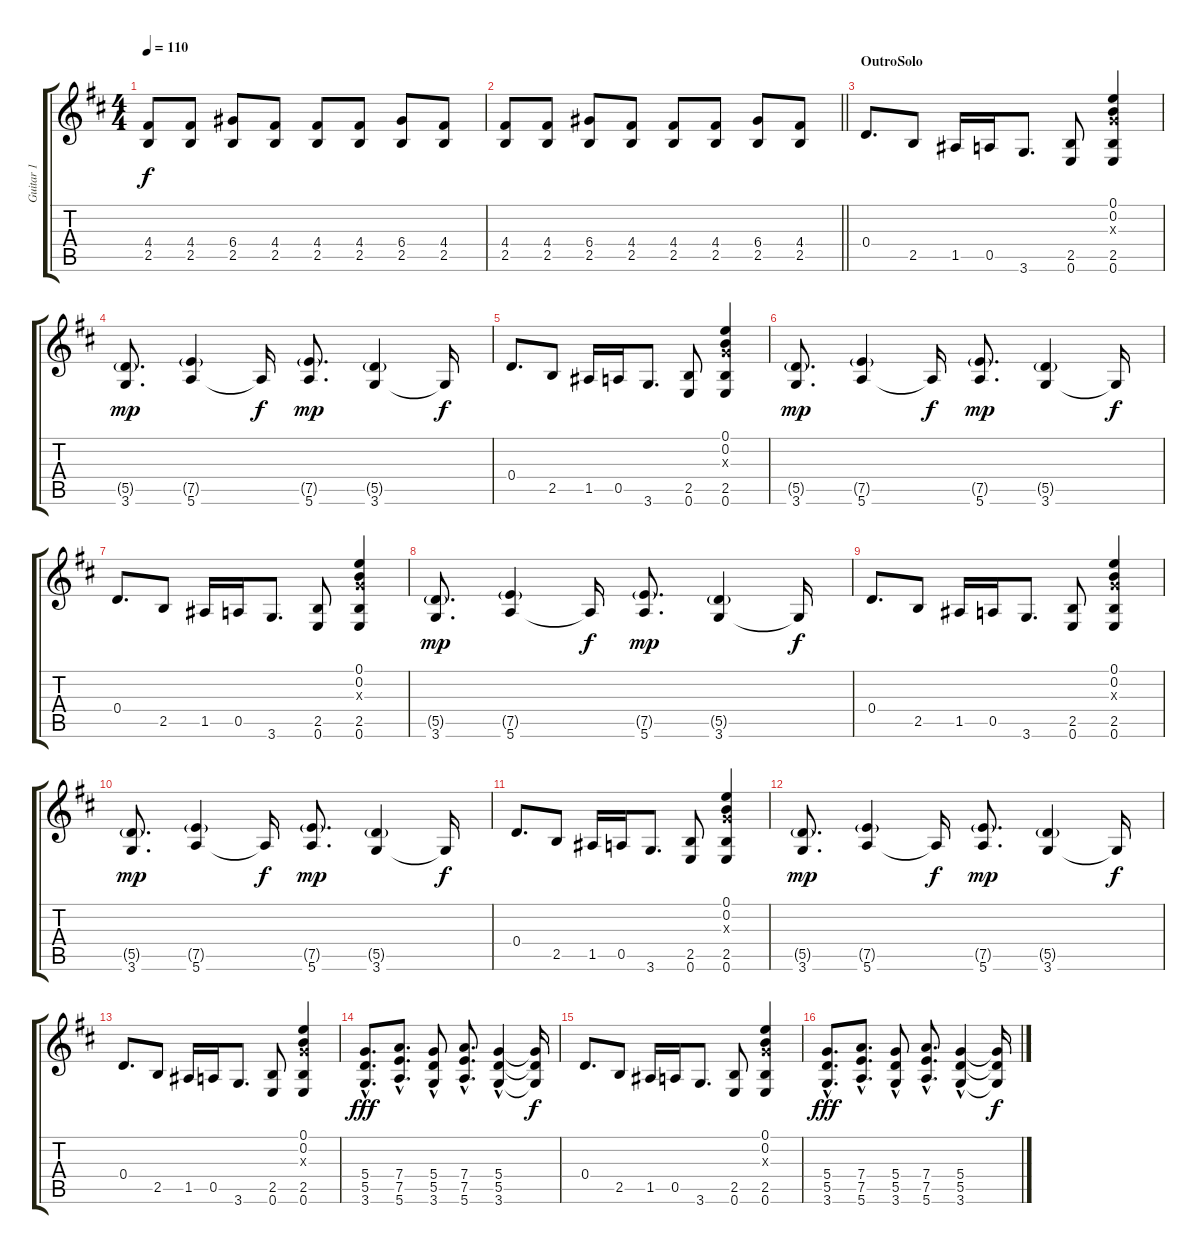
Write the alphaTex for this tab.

\track ("Guitar 1" "Guitar 1") {instrument distortionguitar}
\staff {score tabs}
\tuning (E4 B3 G3 D3 A2 E2) {hide}
\ts (4 4)
\tempo 110
\clef g2
\ks d
(4.4 2.5).8{dy f} (4.4 2.5).8 (6.4 2.5).8 (4.4 2.5).8 (4.4 2.5).8 (4.4 2.5).8 (6.4 2.5).8 (4.4 2.5).8 |
\barLineRight lightlight
(4.4 2.5).8 (4.4 2.5).8 (6.4 2.5).8 (4.4 2.5).8 (4.4 2.5).8 (4.4 2.5).8 (6.4 2.5).8 (4.4 2.5).8 |
\section ("" "OutroSolo")
0.4.8{d} 2.5.8 1.5.16 0.5.16 3.6.8{d} (2.5 0.6).8 (0.1 0.2 0.3{x} 2.5 0.6).4 |
(5.5{g} 3.6).8{d dy mp} (7.5{g} 5.6).4 5.6{t}.16{dy f} (7.5{g} 5.6).8{d dy mp} (5.5{g} 3.6).4 3.6{t}.16{dy f} |
0.4.8{d} 2.5.8 1.5.16 0.5.16 3.6.8{d} (2.5 0.6).8 (0.1 0.2 0.3{x} 2.5 0.6).4 |
(5.5{g} 3.6).8{d dy mp} (7.5{g} 5.6).4 5.6{t}.16{dy f} (7.5{g} 5.6).8{d dy mp} (5.5{g} 3.6).4 3.6{t}.16{dy f} |
0.4.8{d} 2.5.8 1.5.16 0.5.16 3.6.8{d} (2.5 0.6).8 (0.1 0.2 0.3{x} 2.5 0.6).4 |
(5.5{g} 3.6).8{d dy mp} (7.5{g} 5.6).4 5.6{t}.16{dy f} (7.5{g} 5.6).8{d dy mp} (5.5{g} 3.6).4 3.6{t}.16{dy f} |
0.4.8{d} 2.5.8 1.5.16 0.5.16 3.6.8{d} (2.5 0.6).8 (0.1 0.2 0.3{x} 2.5 0.6).4 |
(5.5{g} 3.6).8{d dy mp} (7.5{g} 5.6).4 5.6{t}.16{dy f} (7.5{g} 5.6).8{d dy mp} (5.5{g} 3.6).4 3.6{t}.16{dy f} |
0.4.8{d} 2.5.8 1.5.16 0.5.16 3.6.8{d} (2.5 0.6).8 (0.1 0.2 0.3{x} 2.5 0.6).4 |
(5.5{g} 3.6).8{d dy mp} (7.5{g} 5.6).4 5.6{t}.16{dy f} (7.5{g} 5.6).8{d dy mp} (5.5{g} 3.6).4 3.6{t}.16{dy f} |
0.4.8{d} 2.5.8 1.5.16 0.5.16 3.6.8{d} (2.5 0.6).8 (0.1 0.2 0.3{x} 2.5 0.6).4 |
(5.4{hac} 5.5{hac} 3.6{hac}).8{d dy fff} (7.4{hac} 7.5{hac} 5.6{hac}).8{d} (5.4{hac} 5.5{hac} 3.6{hac}).8 (7.4{hac} 7.5{hac} 5.6{hac}).8{d} (5.4{hac} 5.5{hac} 3.6{hac}).4 (5.4{t} 5.5{t} 3.6{t}).16{dy f} |
0.4.8{d} 2.5.8 1.5.16 0.5.16 3.6.8{d} (2.5 0.6).8 (0.1 0.2 0.3{x} 2.5 0.6).4 |
(5.4{hac} 5.5{hac} 3.6{hac}).8{d dy fff} (7.4{hac} 7.5{hac} 5.6{hac}).8{d} (5.4{hac} 5.5{hac} 3.6{hac}).8 (7.4{hac} 7.5{hac} 5.6{hac}).8{d} (5.4{hac} 5.5{hac} 3.6{hac}).4 (5.4{t} 5.5{t} 3.6{t}).16{dy f}
